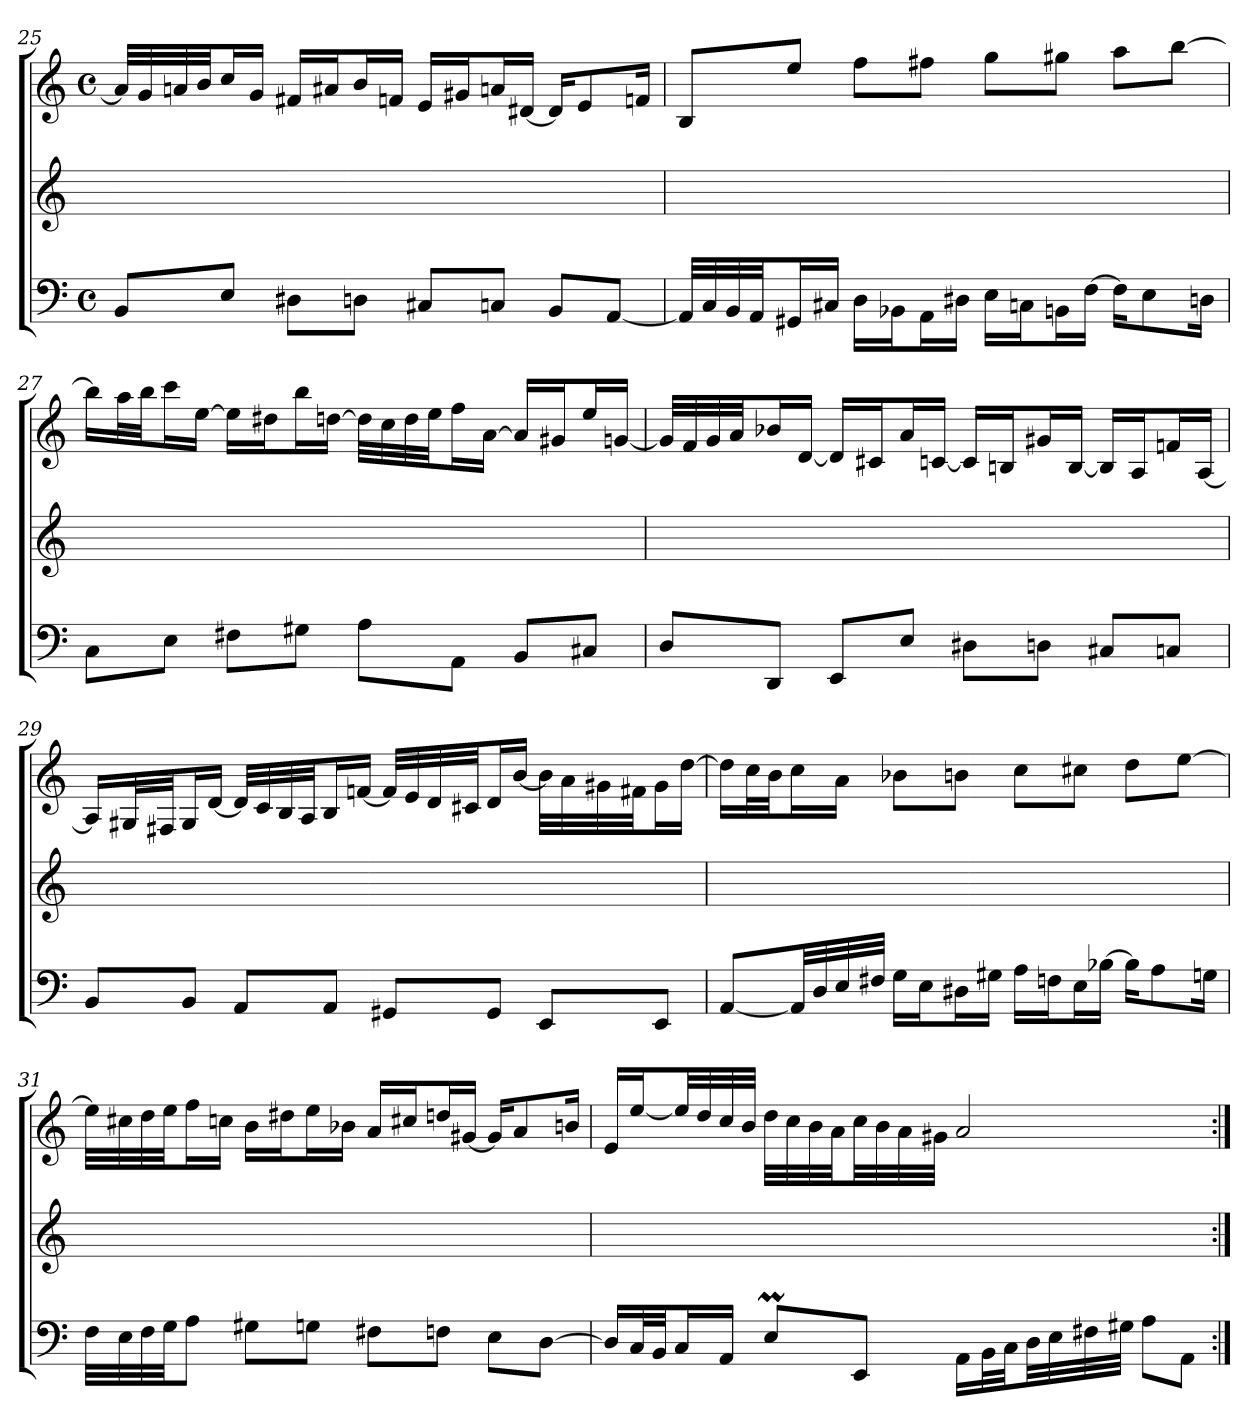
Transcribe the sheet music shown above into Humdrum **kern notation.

**kern	**kern	**kern
*part3	*part2	*part1
*staff3	*staff2	*staff1
*clefF4	*clefG2	*clefG2
*M4/4	*	*M4/4
*met(c)	*	*met(c)
=25	=25	=25
8BB/L	1ryy	32a-/LLL]
.	.	32g/
.	.	32an/
.	.	32b/JJ
8E/J	.	16cc/L
.	.	16g/JJ
8D#X\L	.	16f#X/LL
.	.	16a#X/J
8Dn\J	.	16b/L
.	.	16fn/JJ
8C#X/L	.	16e/LL
.	.	16g#X/J
8Cn/J	.	16an/L
.	.	[16d#X/JJ
8BB/L	.	16d#/KL]
.	.	8e/
[8AA/J	.	.
.	.	16fn/Jk
=26	=26	=26
32AA/LLL]	1ryy	8B/L
32C/	.	.
32BB/	.	.
32AA/JJ	.	.
16GG#X/L	.	8ee/J
16C#X/JJ	.	.
16D\LL	.	8ff\L
16BB-X\J	.	.
16AA\L	.	8ff#X\J
16D#X\JJ	.	.
16E\LL	.	8gg\L
16Cn\J	.	.
16BBn\L	.	8gg#X\J
[16F\JJ	.	.
16F\KL]	.	8aa\L
8E\	.	.
.	.	[8bb\J
16Dn\Jk	.	.
=27	=27	=27
8C\L	1ryy	16bb\LL]
.	.	32aa\L
.	.	32bb\JJ
8E\J	.	16ccc\L
.	.	[16ee\JJ
8F#X\L	.	16ee\LL]
.	.	16dd#X\J
8G#X\J	.	16bb\L
.	.	[16ddn\JJ
8A\L	.	32dd\LLL]
.	.	32cc\
.	.	32dd\
.	.	32ee\JJ
8AA\J	.	16ff\L
.	.	[16a\JJ
8BB/L	.	16a/LL]
.	.	16g#X/J
8C#X/J	.	16ee/L
.	.	[16gn/JJ
=28	=28	=28
8D/L	1ryy	32g/LLL]
.	.	32f/
.	.	32g/
.	.	32a/JJ
8DD/J	.	16b-X/L
.	.	[16d/JJ
8EE/L	.	16d/LL]
.	.	16c#X/J
8E/J	.	16a/L
.	.	[16cn/JJ
8D#X\L	.	16c/LL]
.	.	16Bn/J
8Dn\J	.	16g#X/L
.	.	[16B/JJ
8C#X/L	.	16B/LL]
.	.	16A/J
8Cn/J	.	16fn/L
.	.	[16A/JJ
=29	=29	=29
8BB/L	1ryy	16A/LL]
.	.	32G#X/L
.	.	32F#X/JJ
8BB/J	.	16G#/L
.	.	[16d/JJ
8AA/L	.	32d/LLL]
.	.	32c/
.	.	32B/
.	.	32A/JJ
8AA/J	.	16B/L
.	.	[16fn/JJ
8GG#X/L	.	32f/LLL]
.	.	32e/
.	.	32d/
.	.	32c#X/JJ
8GG#/J	.	16d/L
.	.	[16b/JJ
8EE/L	.	32b\LLL]
.	.	32a\
.	.	32g#X\
.	.	32f#X\JJ
8EE/J	.	16g#\L
.	.	[16dd\JJ
=30	=30	=30
[8AA/L	1ryy	16dd\LL]
.	.	32cc\L
.	.	32b\JJ
32AA/LL]	.	16cc\L
32D/	.	.
32E/	.	16a\JJ
32F#X/JJJ	.	.
16G\LL	.	8b-X\L
16E\J	.	.
16D#X\L	.	8bn\J
16G#X\JJ	.	.
16A\LL	.	8cc\L
16Fn\J	.	.
16E\L	.	8cc#X\J
[16B-X\JJ	.	.
16B-\KL]	.	8dd\L
8A\	.	.
.	.	[8ee\J
16Gn\Jk	.	.
=31	=31	=31
32F\LLL	1ryy	32ee\LLL]
32E\	.	32cc#X\
32F\	.	32dd\
32G\JJ	.	32ee\JJ
8A\J	.	16ff\L
.	.	16ccn\JJ
8G#X\L	.	16b\LL
.	.	16dd#X\J
8Gn\J	.	16ee\L
.	.	16b-X\JJ
8F#X\L	.	16a/LL
.	.	16cc#X/J
8Fn\J	.	16ddn/L
.	.	[16g#X/JJ
8E\L	.	16g#/KL]
.	.	8a/
[8D\J	.	.
.	.	16bn/Jk
=32	=32	=32
16D/LL]	1ryy	16e/LL
32C/L	.	[16ee/J
32BB/JJ	.	.
16C/L	.	32ee/LL]
.	.	32dd/
16AA/JJ	.	32cc/
.	.	32b/JJJ
8Em/L	.	32dd\LLL
.	.	32cc\
.	.	32b\
.	.	32a\JJ
8EE/J	.	32cc\LL
.	.	32b\
.	.	32a\
.	.	32g#X\JJJ
16AA\LL	.	2a
32BB\L	.	.
32C\JJ	.	.
32D\LL	.	.
32E\	.	.
32F#X\	.	.
32G#X\JJJ	.	.
8A\L	.	.
8AA\J	.	.
=:|!	=:|!	=:|!
*-	*-	*-
